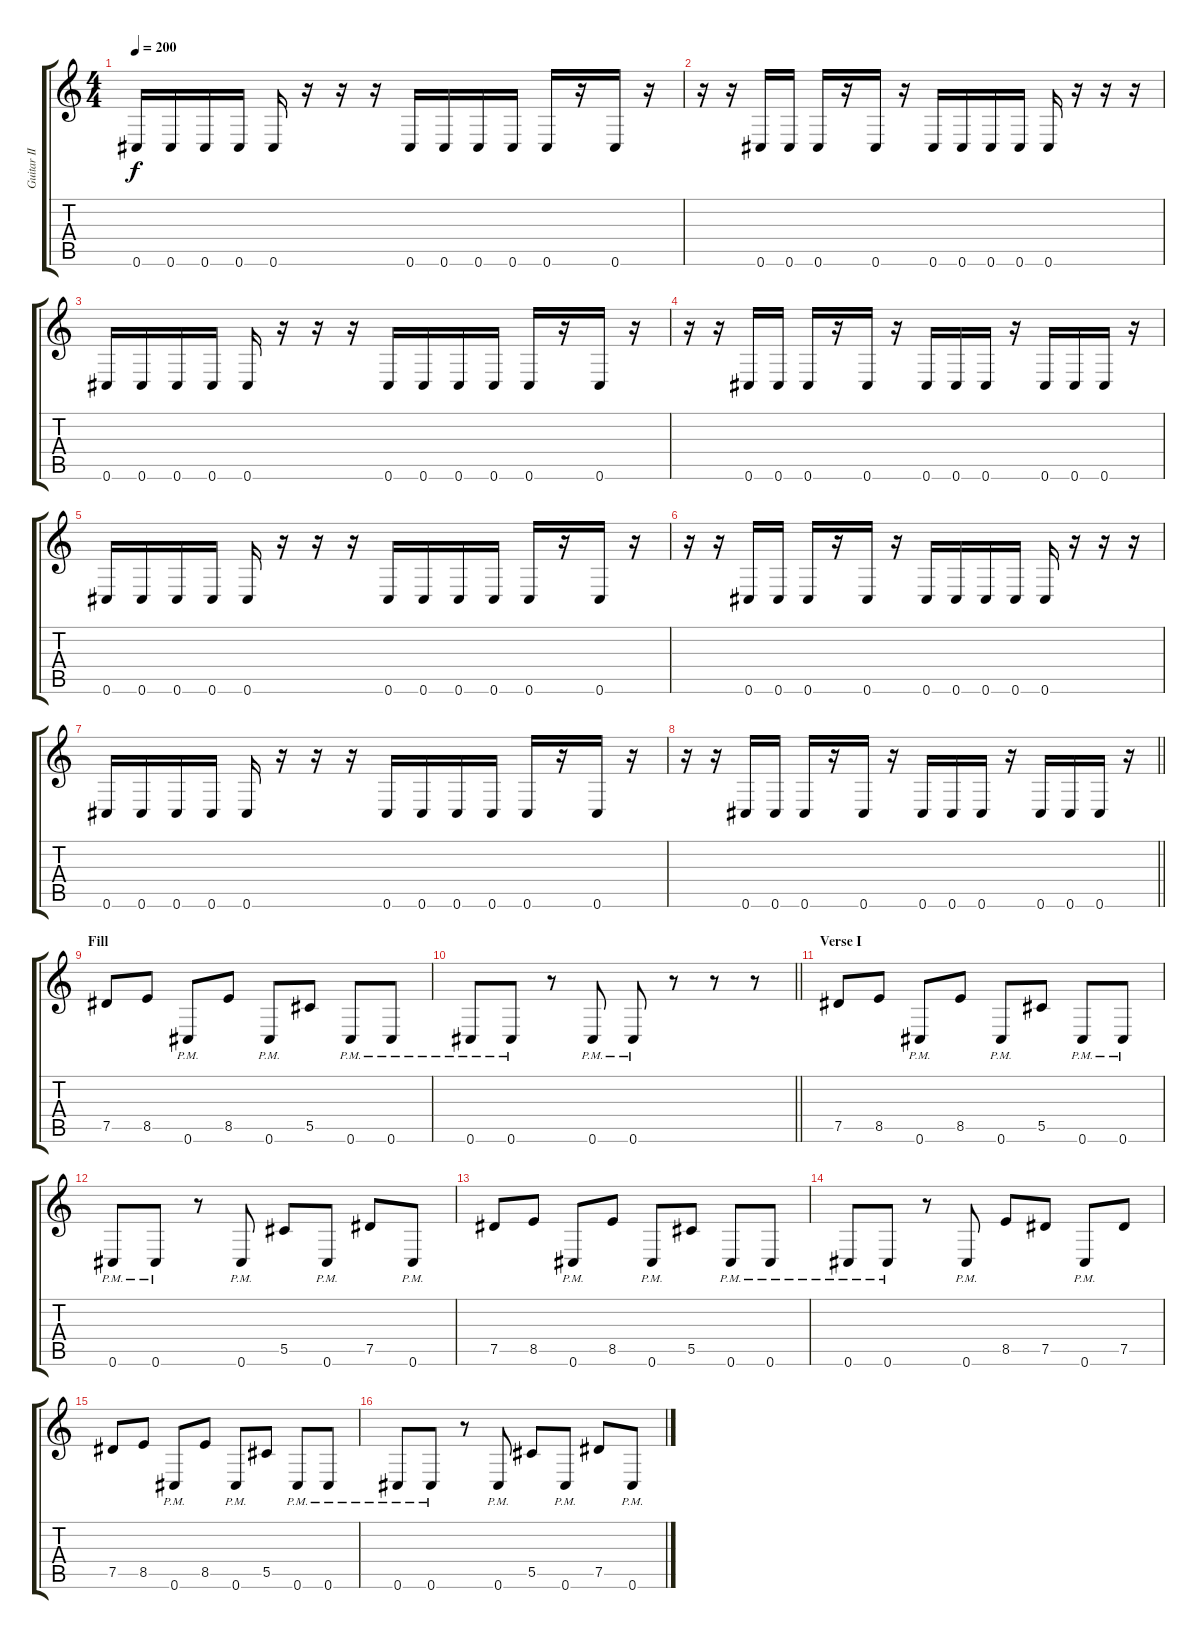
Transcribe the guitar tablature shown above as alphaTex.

\track ("Guitar II" "Guitar II") {instrument distortionguitar}
\staff {score tabs}
\tuning (Eb4 Bb3 Gb3 Db3 Ab2 Db2) {hide}
\ts (4 4)
\tempo 200
\clef g2
\ks c
0.6.16{dy f} 0.6.16 0.6.16 0.6.16 0.6.16 r.16 r.16 r.16 0.6.16 0.6.16 0.6.16 0.6.16 0.6.16 r.16 0.6.16 r.16 |
r.16 r.16 0.6.16 0.6.16 0.6.16 r.16 0.6.16 r.16 0.6.16 0.6.16 0.6.16 0.6.16 0.6.16 r.16 r.16 r.16 |
0.6.16 0.6.16 0.6.16 0.6.16 0.6.16 r.16 r.16 r.16 0.6.16 0.6.16 0.6.16 0.6.16 0.6.16 r.16 0.6.16 r.16 |
r.16 r.16 0.6.16 0.6.16 0.6.16 r.16 0.6.16 r.16 0.6.16 0.6.16 0.6.16 r.16 0.6.16 0.6.16 0.6.16 r.16 |
0.6.16 0.6.16 0.6.16 0.6.16 0.6.16 r.16 r.16 r.16 0.6.16 0.6.16 0.6.16 0.6.16 0.6.16 r.16 0.6.16 r.16 |
r.16 r.16 0.6.16 0.6.16 0.6.16 r.16 0.6.16 r.16 0.6.16 0.6.16 0.6.16 0.6.16 0.6.16 r.16 r.16 r.16 |
0.6.16 0.6.16 0.6.16 0.6.16 0.6.16 r.16 r.16 r.16 0.6.16 0.6.16 0.6.16 0.6.16 0.6.16 r.16 0.6.16 r.16 |
\barLineRight lightlight
r.16 r.16 0.6.16 0.6.16 0.6.16 r.16 0.6.16 r.16 0.6.16 0.6.16 0.6.16 r.16 0.6.16 0.6.16 0.6.16 r.16 |
\section ("" "Fill")
7.5.8 8.5.8 0.6{pm}.8 8.5.8 0.6{pm}.8 5.5.8 0.6{pm}.8 0.6{pm}.8 |
\barLineRight lightlight
0.6{pm}.8 0.6{pm}.8 r.8 0.6{pm}.8 0.6{pm}.8 r.8 r.8 r.8 |
\section ("" "Verse I")
7.5.8 8.5.8 0.6{pm}.8 8.5.8 0.6{pm}.8 5.5.8 0.6{pm}.8 0.6{pm}.8 |
0.6{pm}.8 0.6{pm}.8 r.8 0.6{pm}.8 5.5.8 0.6{pm}.8 7.5.8 0.6{pm}.8 |
7.5.8 8.5.8 0.6{pm}.8 8.5.8 0.6{pm}.8 5.5.8 0.6{pm}.8 0.6{pm}.8 |
0.6{pm}.8 0.6{pm}.8 r.8 0.6{pm}.8 8.5.8 7.5.8 0.6{pm}.8 7.5.8 |
7.5.8 8.5.8 0.6{pm}.8 8.5.8 0.6{pm}.8 5.5.8 0.6{pm}.8 0.6{pm}.8 |
0.6{pm}.8 0.6{pm}.8 r.8 0.6{pm}.8 5.5.8 0.6{pm}.8 7.5.8 0.6{pm}.8
